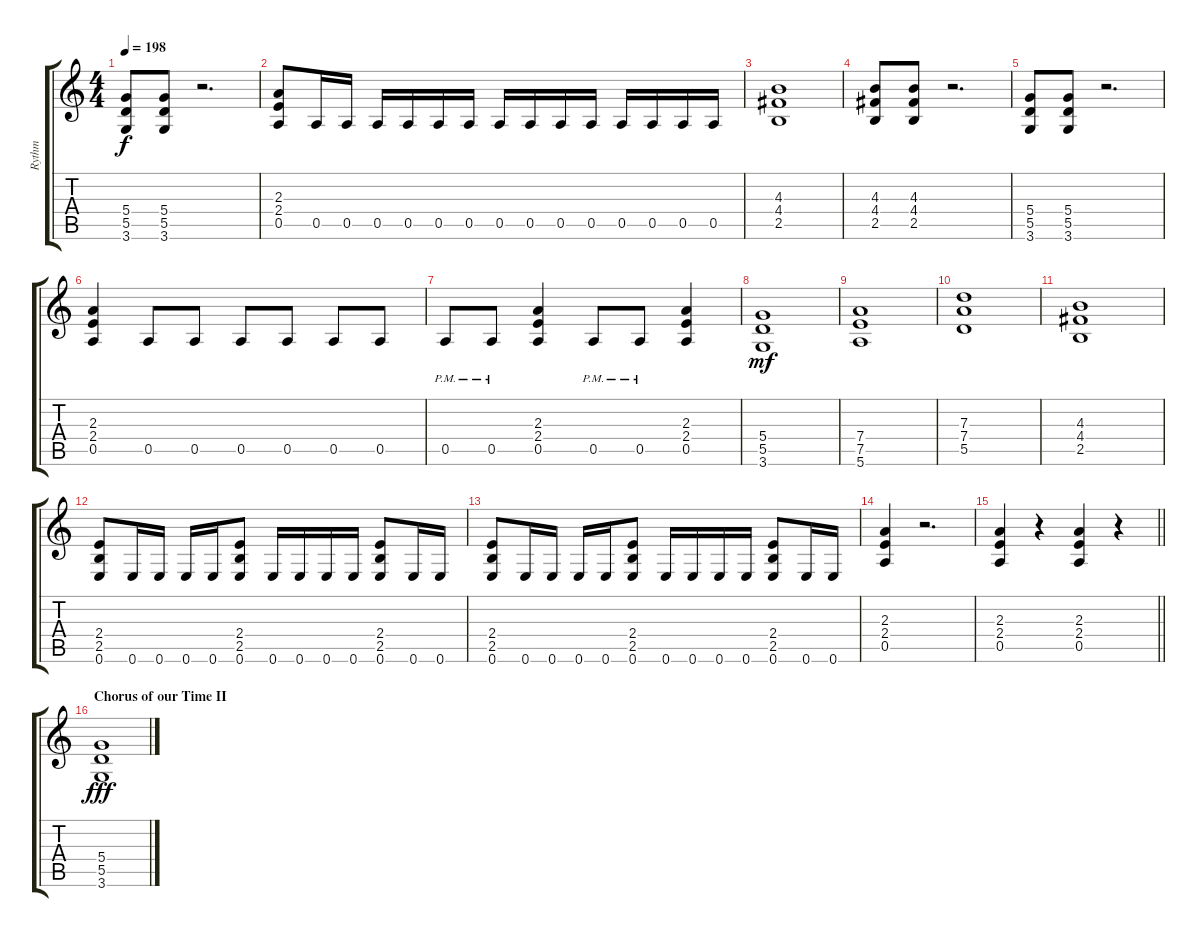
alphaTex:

\track ("Rythm" "Rythm") {instrument overdrivenguitar}
\staff {score tabs}
\tuning (E4 B3 G3 D3 A2 E2) {hide}
\ts (4 4)
\tempo 198
\clef g2
\ks c
(5.4 5.5 3.6).8{dy f} (5.4 5.5 3.6).8 r.2{d} |
(2.3 2.4 0.5).8 0.5.16 0.5.16 0.5.16 0.5.16 0.5.16 0.5.16 0.5.16 0.5.16 0.5.16 0.5.16 0.5.16 0.5.16 0.5.16 0.5.16 |
(4.3 4.4 2.5).1 |
(4.3 4.4 2.5).8 (4.3 4.4 2.5).8 r.2{d} |
(5.4 5.5 3.6).8 (5.4 5.5 3.6).8 r.2{d} |
(2.3 2.4 0.5).4 0.5.8 0.5.8 0.5.8 0.5.8 0.5.8 0.5.8 |
0.5{pm}.8 0.5{pm}.8 (2.3 2.4 0.5).4 0.5{pm}.8 0.5{pm}.8 (2.3 2.4 0.5).4 |
(5.4 5.5 3.6).1{dy mf} |
(7.4 7.5 5.6).1 |
(7.3 7.4 5.5).1 |
(4.3 4.4 2.5).1 |
(2.4 2.5 0.6).8 0.6.16 0.6.16 0.6.16 0.6.16 (2.4 2.5 0.6).8 0.6.16 0.6.16 0.6.16 0.6.16 (2.4 2.5 0.6).8 0.6.16 0.6.16 |
(2.4 2.5 0.6).8 0.6.16 0.6.16 0.6.16 0.6.16 (2.4 2.5 0.6).8 0.6.16 0.6.16 0.6.16 0.6.16 (2.4 2.5 0.6).8 0.6.16 0.6.16 |
(2.3 2.4 0.5).4 r.2{d} |
\barLineRight lightlight
(2.3 2.4 0.5).4 r.4 (2.3 2.4 0.5).4 r.4 |
\section ("" "Chorus of our Time II")
(5.4 5.5 3.6).1{dy fff}
